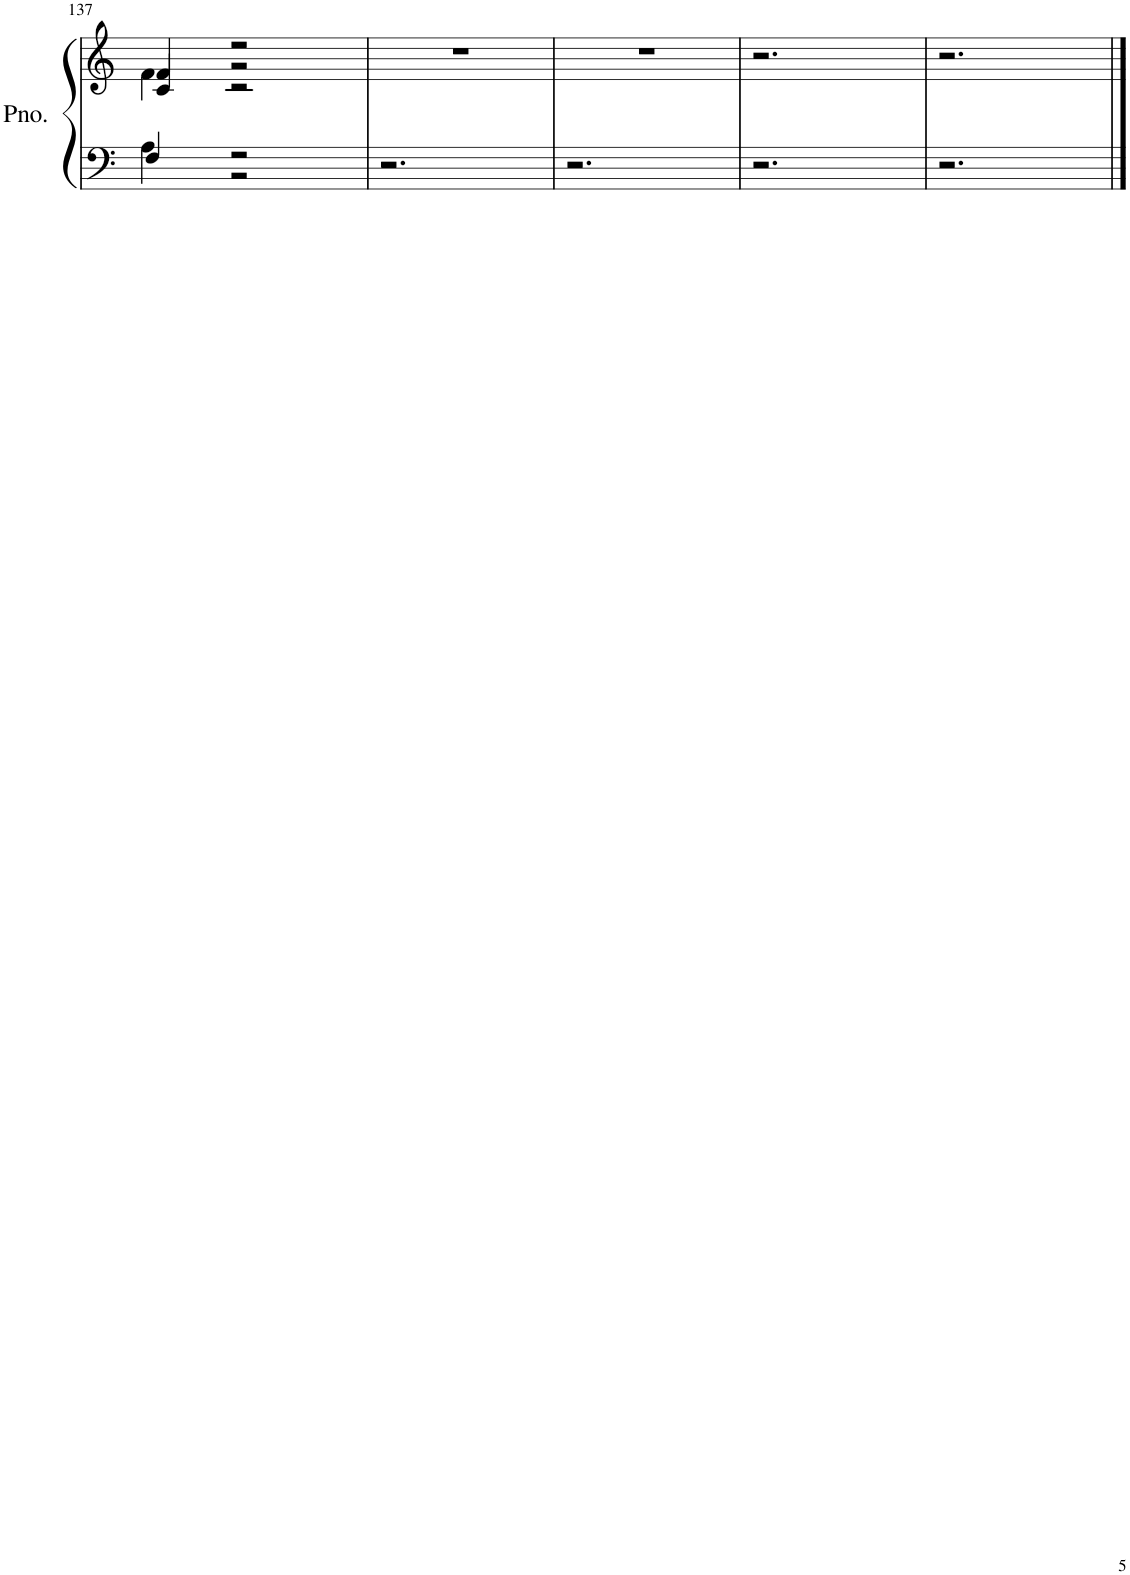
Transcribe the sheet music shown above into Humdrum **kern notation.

**kern	**kern
*part1	*part1
*staff2	*staff1
*I"Piano	*
*I'Pno.	*
!!LO:PB:g=z
*clefF4	*clefG2
*k[]	*k[]
*M3/4	*M3/4
=137	=137
*^	*^
*	*	*	*^
4F/	4A\	4f/	4f\	4c/
2r	2r	2r	2r	2r
*v	*v	*	*	*
*	*v	*v	*v
=138	=138
2.r	2.r
=139	=139
2.r	2.r
=140	=140
2.r	2.r
=141	=141
2.r	2.r
==	==
*-	*-
